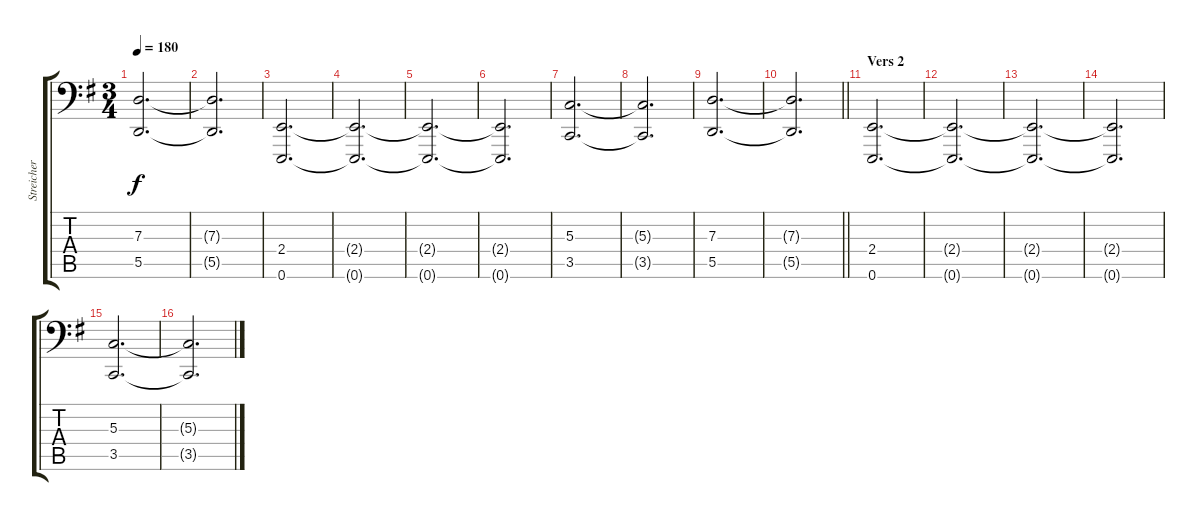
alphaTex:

\track ("Streicher" "Streicher") {instrument stringensemble1}
\staff {score tabs}
\tuning (E3 B2 G2 D2 A1 E1) {hide}
\ts (3 4)
\tempo 180
\clef f4
\ks eminor
(7.3 5.5).2{d dy f} |
(7.3{t} 5.5{t}).2{d} |
(2.4 0.6).2{d} |
(2.4{t} 0.6{t}).2{d} |
(2.4{t} 0.6{t}).2{d} |
(2.4{t} 0.6{t}).2{d} |
(5.3 3.5).2{d} |
(5.3{t} 3.5{t}).2{d} |
(7.3 5.5).2{d} |
\barLineRight lightlight
(7.3{t} 5.5{t}).2{d} |
\section ("" "Vers 2")
(2.4 0.6).2{d} |
(2.4{t} 0.6{t}).2{d} |
(2.4{t} 0.6{t}).2{d} |
(2.4{t} 0.6{t}).2{d} |
(5.3 3.5).2{d} |
(5.3{t} 3.5{t}).2{d}
